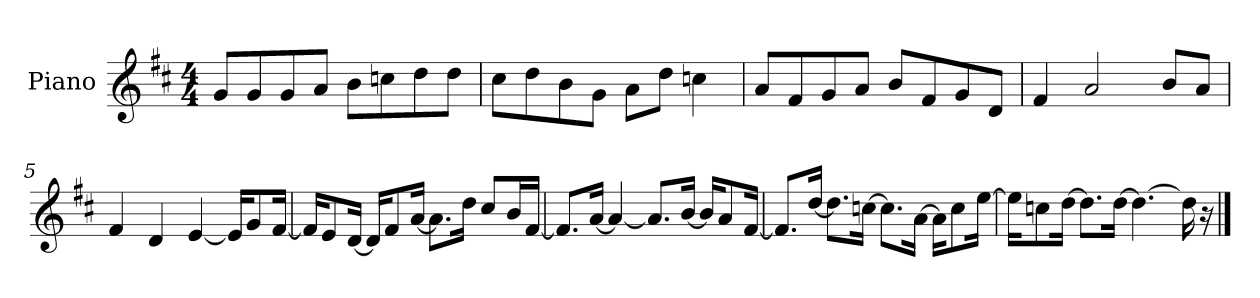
**kern
*part1
*staff1
*I"Piano
*I'P-no
*clefG2
*k[f#c#]
*M4/4
*MM90
=1
8g/L
8g/
8g/
8a/J
8b\L
8ccn\
8dd\
8dd\J
=2
8cc#\L
8dd\
8b\
8g\J
8a\L
8dd\J
4ccn\
=3
8a/L
8f#/
8g/
8a/J
8b/L
8f#/
8g/
8d/J
=4
4f#/
2a/
8b/L
8a/J
=5
4f#/
4d/
[4e/
16e/KL]
8g/
[16f#/Jk
!!LO:LB:g=z
=6
16f#/KL]
8e/
[16d/Jk
16d/KL]
8f#/
[16a/Jk
8.a\L]
16dd\Jk
8cc#/L
16b/L
[16f#/JJ
=7
8.f#/L]
[16a/Jk
4a/_
8.a/L]
[16b/Jk
16b/KL]
8a/
[16f#/Jk
=8
8.f#/L]
[16dd/Jk
8.dd\L]
[16ccn\Jk
8.cc\L]
[16a\Jk
16a\KL]
8cc\
[16ee\Jk
=9
16ee\KL]
8ccn\
[16dd\Jk
8.dd\L]
[16dd\Jk
4.dd\_
16dd\]
16r
==
*-
